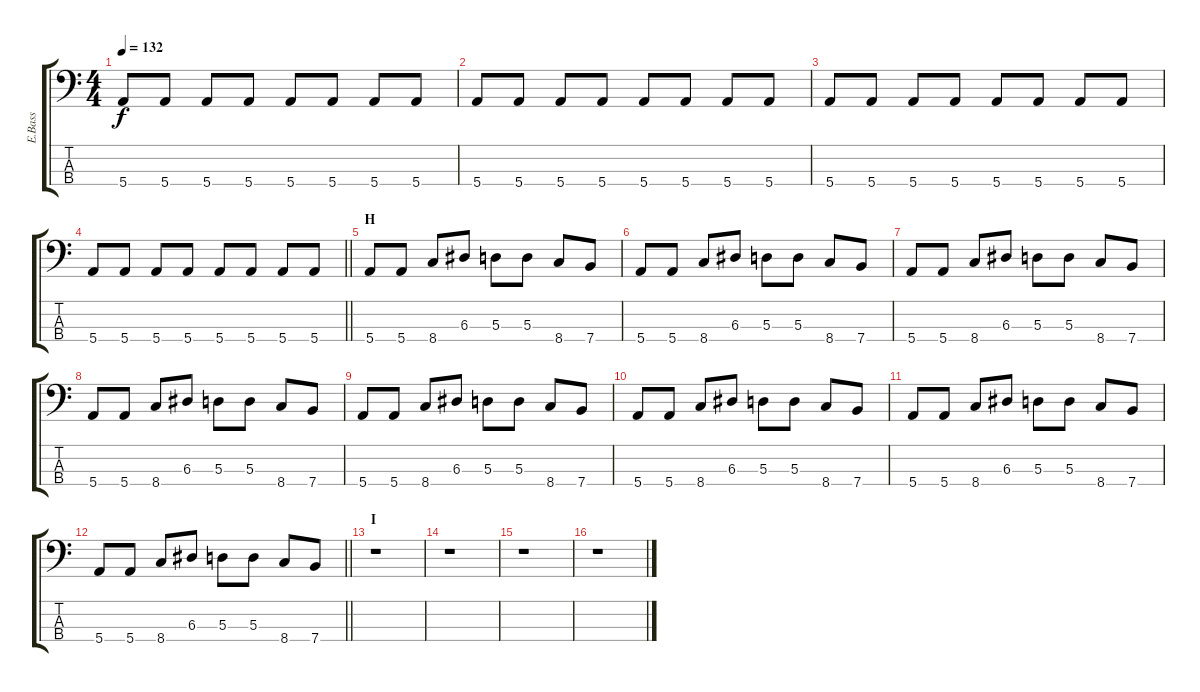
\track ("E.Bass" "E.Bass") {instrument electricbassfinger}
\staff {score tabs}
\tuning (G2 D2 A1 E1) {hide}
\ts (4 4)
\tempo 132
\clef f4
\ks c
5.4.8{dy f} 5.4.8 5.4.8 5.4.8 5.4.8 5.4.8 5.4.8 5.4.8 |
5.4.8 5.4.8 5.4.8 5.4.8 5.4.8 5.4.8 5.4.8 5.4.8 |
5.4.8 5.4.8 5.4.8 5.4.8 5.4.8 5.4.8 5.4.8 5.4.8 |
\barLineRight lightlight
5.4.8 5.4.8 5.4.8 5.4.8 5.4.8 5.4.8 5.4.8 5.4.8 |
\section ("" "H")
5.4.8 5.4.8 8.4.8 6.3.8 5.3.8 5.3.8 8.4.8 7.4.8 |
5.4.8 5.4.8 8.4.8 6.3.8 5.3.8 5.3.8 8.4.8 7.4.8 |
5.4.8 5.4.8 8.4.8 6.3.8 5.3.8 5.3.8 8.4.8 7.4.8 |
5.4.8 5.4.8 8.4.8 6.3.8 5.3.8 5.3.8 8.4.8 7.4.8 |
5.4.8 5.4.8 8.4.8 6.3.8 5.3.8 5.3.8 8.4.8 7.4.8 |
5.4.8 5.4.8 8.4.8 6.3.8 5.3.8 5.3.8 8.4.8 7.4.8 |
5.4.8 5.4.8 8.4.8 6.3.8 5.3.8 5.3.8 8.4.8 7.4.8 |
\barLineRight lightlight
5.4.8 5.4.8 8.4.8 6.3.8 5.3.8 5.3.8 8.4.8 7.4.8 |
\section ("" "I")
r.1 |
r.1 |
r.1 |
r.1
